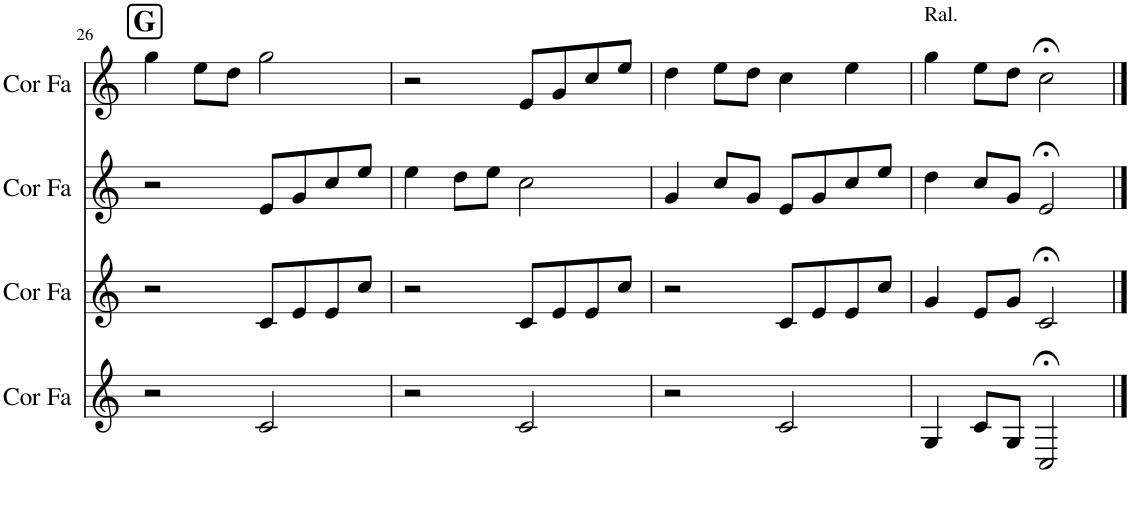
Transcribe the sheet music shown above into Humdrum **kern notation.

**kern	**kern	**kern	**kern
*part4	*part3	*part2	*part1
*staff4	*staff3	*staff2	*staff1
*I"Cor en Fa	*I"Cor en Fa	*I"Cor en Fa	*I"Cor en Fa
*I'Cor Fa	*I'Cor Fa	*I'Cor Fa	*I'Cor Fa
!!LO:PB:g=z
*clefG2	*clefG2	*clefG2	*clefG2
*Trd4c7	*Trd4c7	*Trd4c7	*Trd4c7
*k[]	*k[]	*k[]	*k[]
*M4/4	*M4/4	*M4/4	*M4/4
!!LO:REH:place=s1:a:B:cj:fs=14:t=G
=26	=26	=26	=26
2r	2r	2r	4gg\
.	.	.	8ee\L
.	.	.	8dd\J
2c/	8c/L	8e/L	2gg\
.	8e/	8g/	.
.	8e/	8cc/	.
.	8cc/J	8ee/J	.
=27	=27	=27	=27
2r	2r	4ee\	2r
.	.	8dd\L	.
.	.	8ee\J	.
2c/	8c/L	2cc\	8e/L
.	8e/	.	8g/
.	8e/	.	8cc/
.	8cc/J	.	8ee/J
=28	=28	=28	=28
2r	2r	4g/	4dd\
.	.	8cc/L	8ee\L
.	.	8g/J	8dd\J
2c/	8c/L	8e/L	4cc\
.	8e/	8g/	.
.	8e/	8cc/	4ee\
.	8cc/J	8ee/J	.
=29	=29	=29	=29
!	!	!	!LO:TX:a:t=Ral.
4G/	4g/	4dd\	4gg\
8c/L	8e/L	8cc/L	8ee\L
8G/J	8g/J	8g/J	8dd\J
2C;</	2c;</	2e;</	2cc;<\
==	==	==	==
*-	*-	*-	*-
